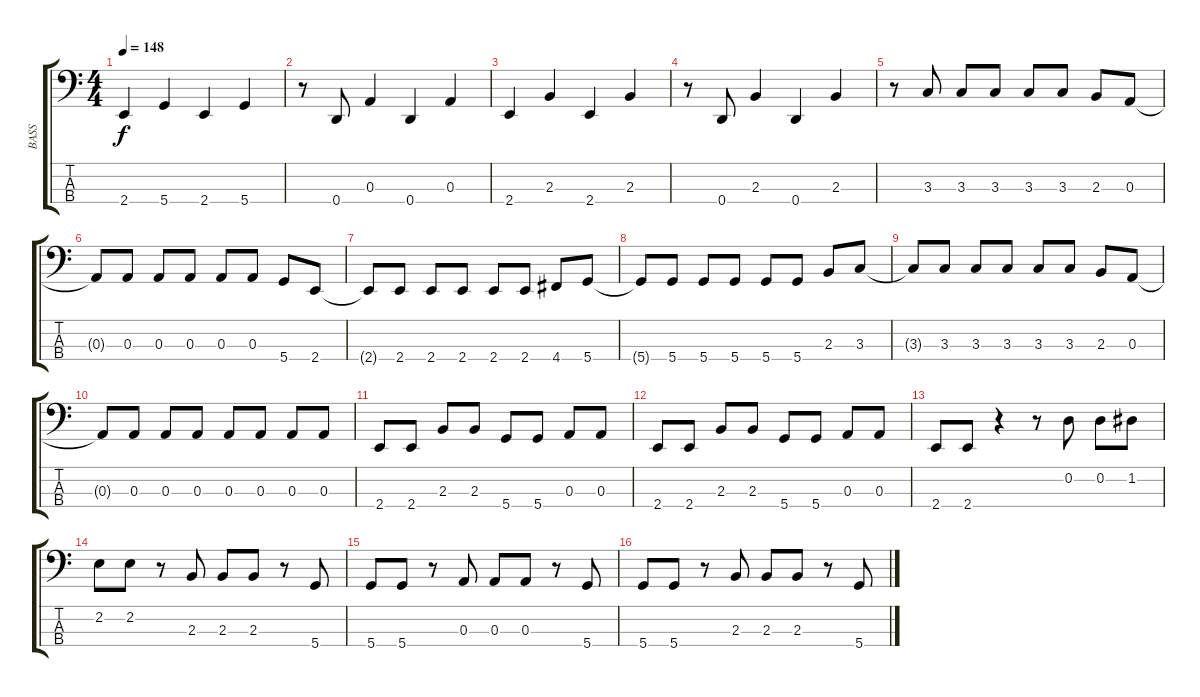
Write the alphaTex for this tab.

\track ("BASS" "BASS") {instrument electricbassfinger}
\staff {score tabs}
\tuning (G2 D2 A1 D1) {hide}
\ts (4 4)
\tempo 148
\clef f4
\ks c
2.4.4{dy f} 5.4.4 2.4.4 5.4.4 |
r.8 0.4.8 0.3.4 0.4.4 0.3.4 |
2.4.4 2.3.4 2.4.4 2.3.4 |
r.8 0.4.8 2.3.4 0.4.4 2.3.4 |
r.8 3.3.8 3.3.8 3.3.8 3.3.8 3.3.8 2.3.8 0.3.8 |
0.3{t}.8 0.3.8 0.3.8 0.3.8 0.3.8 0.3.8 5.4.8 2.4.8 |
2.4{t}.8 2.4.8 2.4.8 2.4.8 2.4.8 2.4.8 4.4.8 5.4.8 |
5.4{t}.8 5.4.8 5.4.8 5.4.8 5.4.8 5.4.8 2.3.8 3.3.8 |
3.3{t}.8 3.3.8 3.3.8 3.3.8 3.3.8 3.3.8 2.3.8 0.3.8 |
0.3{t}.8 0.3.8 0.3.8 0.3.8 0.3.8 0.3.8 0.3.8 0.3.8 |
2.4.8 2.4.8 2.3.8 2.3.8 5.4.8 5.4.8 0.3.8 0.3.8 |
2.4.8 2.4.8 2.3.8 2.3.8 5.4.8 5.4.8 0.3.8 0.3.8 |
2.4.8 2.4.8 r.4 r.8 0.2.8 0.2.8 1.2.8 |
2.2.8 2.2.8 r.8 2.3.8 2.3.8 2.3.8 r.8 5.4.8 |
5.4.8 5.4.8 r.8 0.3.8 0.3.8 0.3.8 r.8 5.4.8 |
5.4.8 5.4.8 r.8 2.3.8 2.3.8 2.3.8 r.8 5.4.8
